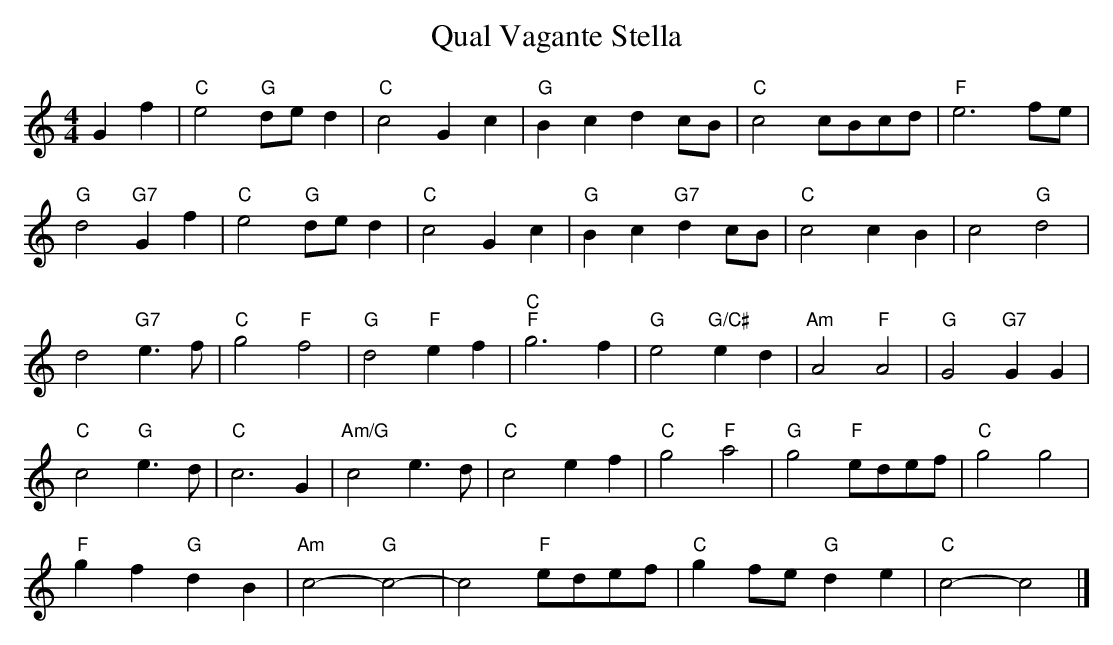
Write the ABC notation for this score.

X:1
T:Qual Vagante Stella
L:1/4
M:4/4
K:C
V:1
G f | "C" e2 "G" d/e/ d | "C" c2 G c | "G" B c d c/B/ |  "C" c2 c/B/c/d/ | "F" e3 f/e/ |
"G" d2 "G7" G f | "C" e2 "G" d/e/ d |  "C" c2 G c | "G" B c "G7" d c/B/ | "C" c2 c B | c2 "G" d2 |
d2 "G7" e3/2 f/ | "C" g2 "F" f2 | "G" d2 "F" e f | "C" "F" g3 f |  "G" e2 "G/C#" e d | "Am" A2 "F" A2 | "G" G2 "G7" G G |
"C" c2 "G" e3/2 d/ |  "C" c3 G | "Am/G" c2 e3/2 d/ | "C" c2 e f | "C" g2 "F" a2 |  "G" g2 "F" e/d/e/f/ | "C" g2 g2 |
"F" g f "G" d B | "Am" c2- "G" c2- |  c2 "F" e/d/e/f/ | "C" g f/e/ "G" d e | "C" c2- c2 |]
